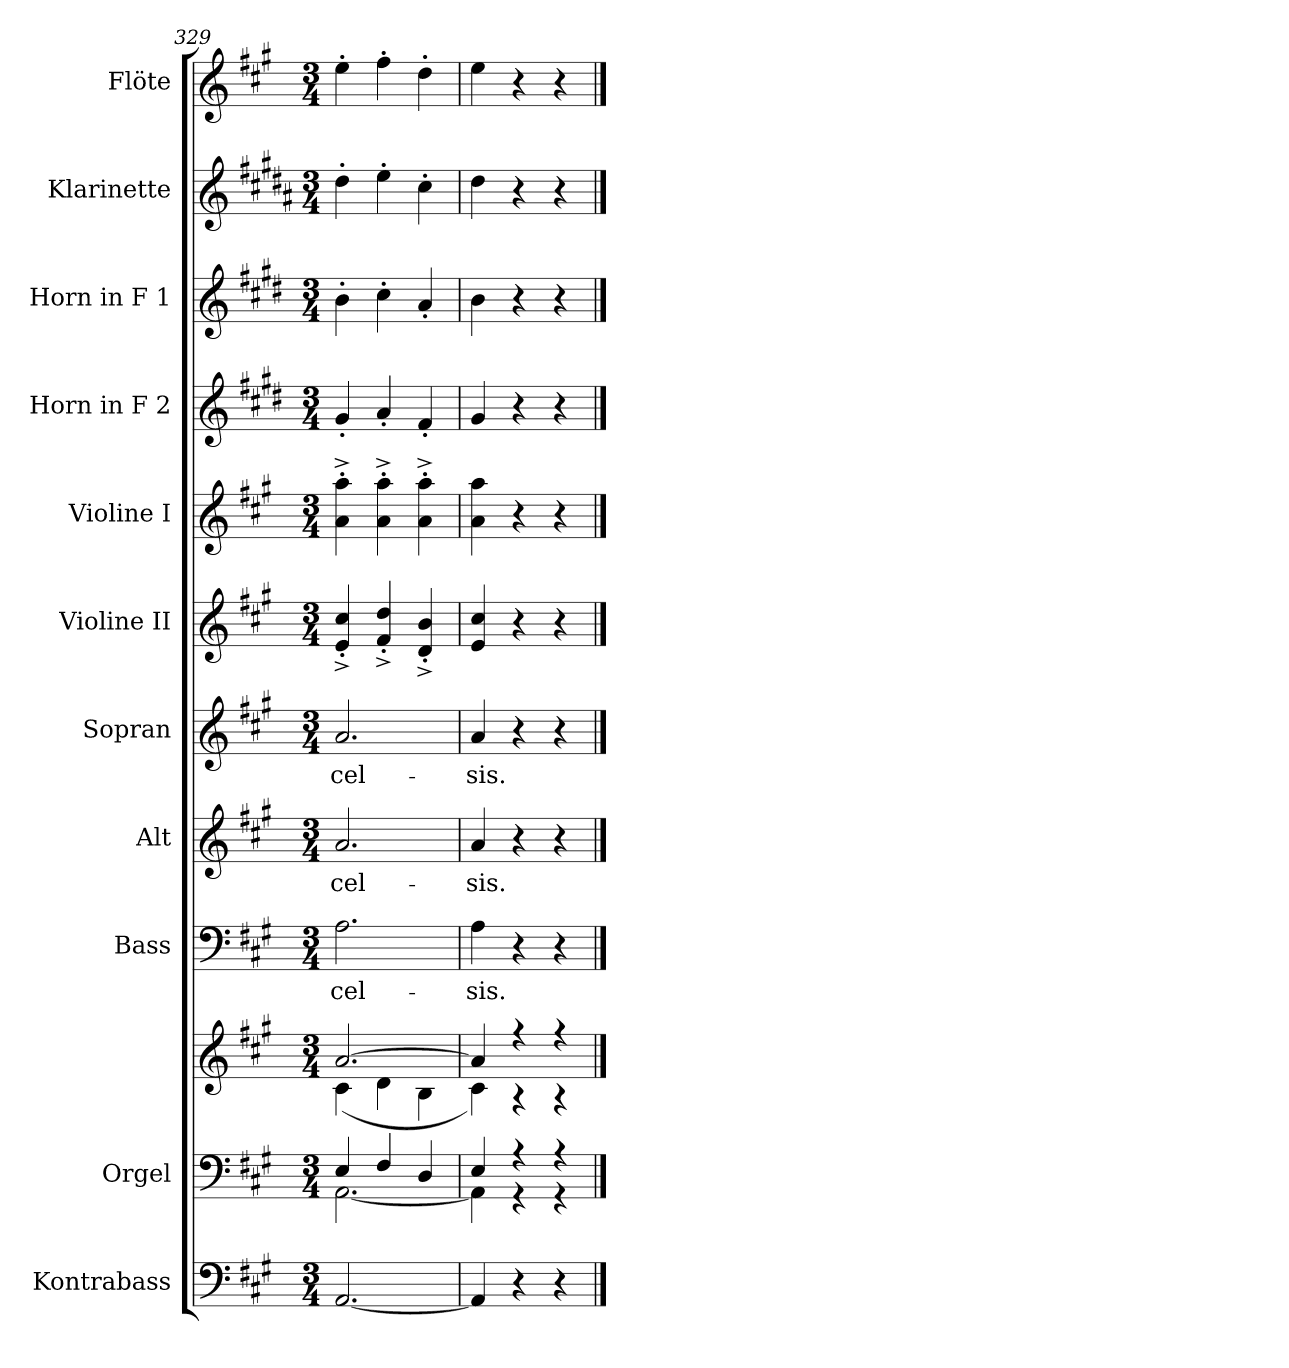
**kern	**kern	**kern	**kern	**text	**kern	**text	**kern	**text	**kern	**kern	**kern	**kern	**kern	**kern
*part11	*part10	*part10	*part9	*part9	*part8	*part8	*part7	*part7	*part6	*part5	*part4	*part3	*part2	*part1
*staff12	*staff11	*staff10	*staff9	*staff9	*staff8	*staff8	*staff7	*staff7	*staff6	*staff5	*staff4	*staff3	*staff2	*staff1
*I"Kontrabass	*I"Orgel	*	*I"Bass	*	*I"Alt	*	*I"Sopran	*	*I"Violine II	*I"Violine I	*I"Horn in F 2	*I"Horn in F 1	*I"Klarinette	*I"Flöte
*I'Kb.	*I'Org.	*	*I'B.	*	*I'A.	*	*I'S.	*	*I'Vl. II	*I'Vl. I	*	*	*I'Kl.	*I'Fl.
*clefF4	*clefF4	*clefG2	*clefF4	*	*clefG2	*	*clefG2	*	*clefG2	*clefG2	*clefG2	*clefG2	*clefG2	*clefG2
*ITrd7c12	*	*	*	*	*	*	*	*	*	*	*ITrd4c7	*ITrd4c7	*ITrd1c2	*
*k[f#c#g#]	*k[f#c#g#]	*k[f#c#g#]	*k[f#c#g#]	*	*k[f#c#g#]	*	*k[f#c#g#]	*	*k[f#c#g#]	*k[f#c#g#]	*k[f#c#g#]	*k[f#c#g#]	*k[f#c#g#]	*k[f#c#g#]
*A:	*A:	*A:	*A:	*	*A:	*	*A:	*	*A:	*A:	*A:	*A:	*A:	*A:
*M3/4	*M3/4	*M3/4	*M3/4	*	*M3/4	*	*M3/4	*	*M3/4	*M3/4	*M3/4	*M3/4	*M3/4	*M3/4
=329	=329	=329	=329	=329	=329	=329	=329	=329	=329	=329	=329	=329	=329	=329
*	*^	*^	*	*	*	*	*	*	*	*	*	*	*	*
!	!	!	!	!	!	!LO:LY:b	!	!LO:LY:b	!	!LO:LY:b	!	!	!	!	!	!
[2.AAA/	4E/	[<2.AA\	[>2.a/	(<4c#\	2.A\	-cel-	2.a/	-cel-	2.a/	-cel-	4e/^<'< 4cc#/^<'<	4a\^>'> 4aa\^>'>	4c#'</	4e'>\	4cc#'>\	4ee'>\
.	4F#/	.	.	4d\	.	.	.	.	.	.	4f#/^<'< 4dd/^<'<	4a\^>'> 4aa\^>'>	4d'</	4f#'>\	4dd'>\	4ff#'>\
.	4D/	.	.	4B\	.	.	.	.	.	.	4d/^<'< 4b/^<'<	4a\^>'> 4aa\^>'>	4B'</	4d'</	4b'>\	4dd'>\
=330	=330	=330	=330	=330	=330	=330	=330	=330	=330	=330	=330	=330	=330	=330	=330	=330
!	!	!	!	!	!	!LO:LY:b	!	!LO:LY:b	!	!LO:LY:b	!	!	!	!	!	!
4AAA/]	4E/	4AA\]	4a/]	4c#\)	4A\	-sis.	4a/	-sis.	4a/	-sis.	4e/ 4cc#/	4a\ 4aa\	4c#/	4e\	4cc#\	4ee\
4r	4r	4r	4r	4r	4r	.	4r	.	4r	.	4r	4r	4r	4r	4r	4r
4r	4r	4r	4r	4r	4r	.	4r	.	4r	.	4r	4r	4r	4r	4r	4r
*	*v	*v	*	*	*	*	*	*	*	*	*	*	*	*	*	*
*	*	*v	*v	*	*	*	*	*	*	*	*	*	*	*	*
==	==	==	==	==	==	==	==	==	==	==	==	==	==	==
*-	*-	*-	*-	*-	*-	*-	*-	*-	*-	*-	*-	*-	*-	*-
